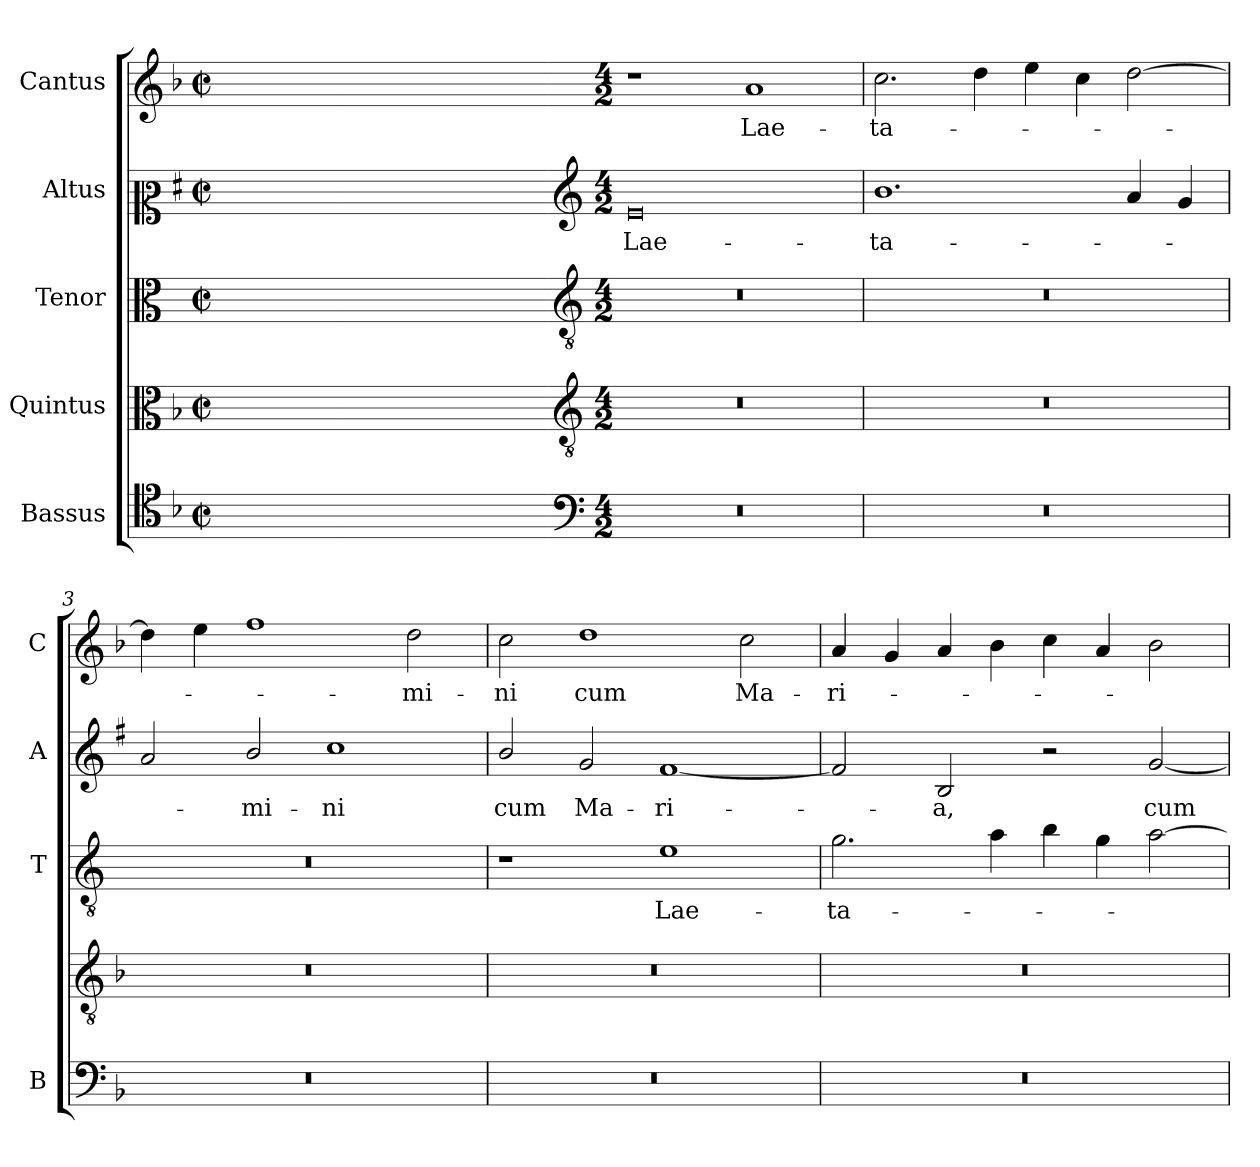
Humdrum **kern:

**kern	**kern	**kern	**text	**kern	**text	**kern	**text
*part5	*part4	*part3	*part3	*part2	*part2	*part1	*part1
*staff5	*staff4	*staff3	*staff3	*staff2	*staff2	*staff1	*staff1
*I"Bassus	*I"Quintus	*I"Tenor	*	*I"Altus	*	*I"Cantus	*
*I'B	*	*I'T	*	*I'A	*	*I'C	*
*clefC4	*clefC3	*clefC3	*	*clefC2	*	*clefG2	*
*	*	*ITrd4c7	*	*ITrd1c2	*	*	*
*k[b-]	*k[b-]	*k[b-]	*	*k[b-]	*	*k[b-]	*
*F:	*F:	*F:	*	*F:	*	*F:	*
*M2/2	*M2/2	*M2/2	*	*M2/2	*	*M2/2	*
*met(c|)	*met(c|)	*met(c|)	*	*met(c|)	*	*met(c|)	*
=	=	=	=	=	=	=	=
1ryy	1ryy	1ryy	.	1ryy	.	1ryy	.
=1X-	=1X-	=1X-	=1X-	=1X-	=1X-	=1X-	=1X-
4ryy	4ryy	4ryy	.	4ryy	.	4ryy	.
4ryy	4ryy	4ryy	.	4ryy	.	4ryy	.
4ryy	4ryy	4ryy	.	4ryy	.	4ryy	.
4ryy	4ryy	4ryy	.	4ryy	.	4ryy	.
=1-	=1-	=1-	=1-	=1-	=1-	=1-	=1-
*clefF4	*clefGv2	*clefGv2	*	*clefG2	*	*	*
*M4/2	*M4/2	*M4/2	*	*M4/2	*	*M4/2	*
!	!	!	!	!	!LO:LY:b	!	!
0r	0r	0r	.	0d	Lae-	1r	.
!	!	!	!	!	!	!	!LO:LY:b
.	.	.	.	.	.	1a	Lae-
=2	=2	=2	=2	=2	=2	=2	=2
!	!	!	!	!	!LO:LY:b	!	!LO:LY:b
0r	0r	0r	.	1.a	-ta-	2.cc\	-ta-
.	.	.	.	.	.	4dd\	.
.	.	.	.	.	.	4ee\	.
.	.	.	.	.	.	4cc\	.
.	.	.	.	4g/	.	[2dd\	.
.	.	.	.	4f/	.	.	.
=3	=3	=3	=3	=3	=3	=3	=3
0r	0r	0r	.	2g/	.	4dd\]	.
.	.	.	.	.	.	4ee\	.
!	!	!	!	!	!LO:LY:b	!	!
.	.	.	.	2a/	-mi-	1ff	.
!	!	!	!	!	!LO:LY:b	!	!
.	.	.	.	1b-	-ni	.	.
!	!	!	!	!	!	!	!LO:LY:b
.	.	.	.	.	.	2dd\	-mi-
=4	=4	=4	=4	=4	=4	=4	=4
!	!	!	!	!	!LO:LY:b	!	!LO:LY:b
0r	0r	1r	.	2a/	cum	2cc\	-ni
!	!	!	!	!	!LO:LY:b	!	!LO:LY:b
.	.	.	.	2f/	Ma-	1dd	cum
!	!	!	!LO:LY:b	!	!LO:LY:b	!	!
.	.	1A	Lae-	[1e	-ri-	.	.
!	!	!	!	!	!	!	!LO:LY:b
.	.	.	.	.	.	2cc\	Ma-
!!LO:LB:g=z
=5	=5	=5	=5	=5	=5	=5	=5
!	!	!	!LO:LY:b	!	!	!	!LO:LY:b
0r	0r	2.c\	-ta-	2e/]	.	4a/	-ri-
.	.	.	.	.	.	4g/	.
!	!	!	!	!	!LO:LY:b	!	!
.	.	.	.	2A/	-a,	4a/	.
.	.	4d\	.	.	.	4b-\	.
.	.	4e\	.	2r	.	4cc\	.
.	.	4c\	.	.	.	4a/	.
!	!	!	!	!	!LO:LY:b	!	!
.	.	[2d\	.	[2f/	cum	2b-\	.
=	=	=	=	=	=	=	=
*-	*-	*-	*-	*-	*-	*-	*-
